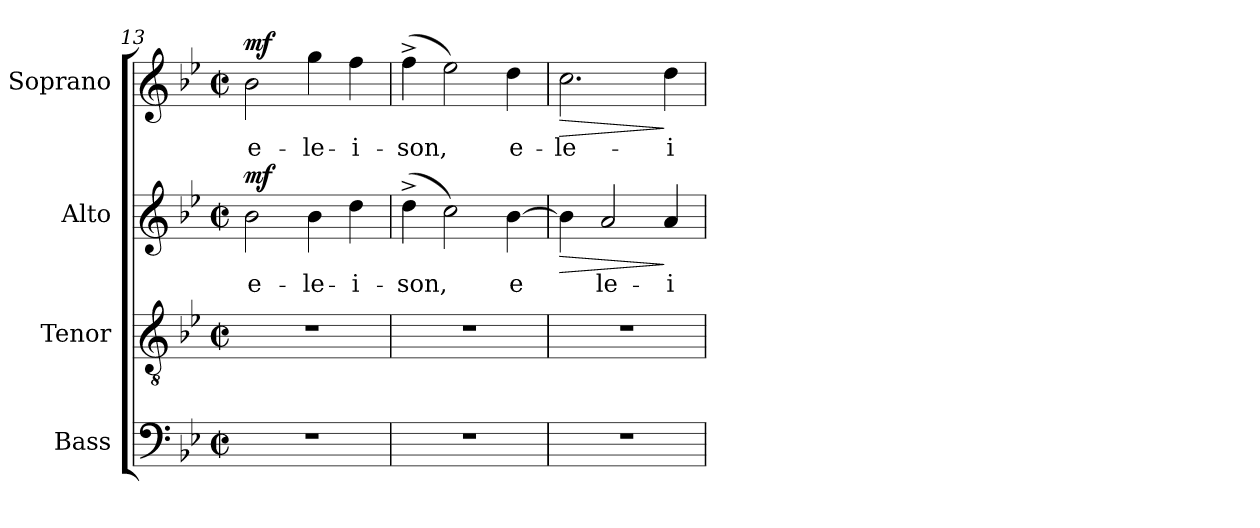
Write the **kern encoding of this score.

**kern	**kern	**kern	**text	**dynam	**kern	**text	**dynam
*part4	*part3	*part2	*part2	*part2	*part1	*part1	*part1
*staff4	*staff3	*staff2	*staff2	*staff2	*staff1	*staff1	*staff1
*I"Bass	*I"Tenor	*I"Alto	*	*	*I"Soprano	*	*
*I'B.	*I'T.	*I'A.	*	*	*I'S.	*	*
*clefF4	*clefGv2	*clefG2	*	*	*clefG2	*	*
*k[b-e-]	*k[b-e-]	*k[b-e-]	*	*	*k[b-e-]	*	*
*B-:	*B-:	*B-:	*	*	*B-:	*	*
*M2/2	*M2/2	*M2/2	*	*	*M2/2	*	*
*met(c|)	*met(c|)	*met(c|)	*	*	*met(c|)	*	*
=13	=13	=13	=13	=13	=13	=13	=13
!	!	!	!LO:LY:b:cj	!LO:DY:a	!	!LO:LY:b:cj	!LO:DY:a
1r	1r	2b-\	e-	mf	2b-\	e-	mf
!	!	!	!LO:LY:b:cj	!	!	!LO:LY:b:cj	!
.	.	4b-\	-le-	.	4gg\	-le-	.
!	!	!	!LO:LY:b:cj	!	!	!LO:LY:b:cj	!
.	.	4dd\	-i-	.	4ff\	-i-	.
=14	=14	=14	=14	=14	=14	=14	=14
!	!	!	!LO:LY:b:cj	!	!	!LO:LY:b:cj	!
1r	1r	(>4dd^>\	-son,	.	(>4ff^>\	-son,	.
!	!	!	!LO:LY:b:cj	!	!	!LO:LY:b:cj	!
.	.	2cc\)	.	.	2ee-\)	.	.
!	!	!	!LO:LY:b:cj	!	!	!LO:LY:b:cj	!
.	.	[>4b-\	e	.	4dd\	e-	.
=15	=15	=15	=15	=15	=15	=15	=15
!	!	!	!LO:LY:b:cj	!LO:HP:b	!	!LO:LY:b:cj	!LO:HP:b
1r	1r	4b-\]	.	>	2.cc\	-le-	>
!	!	!	!LO:LY:b:cj	!	!	!	!
.	.	2a/	le-	.	.	.	.
!	!	!	!LO:LY:b:cj	!	!	!LO:LY:b:cj	!
.	.	4a/	-i-	]	4dd\	-i-	]
=	=	=	=	=	=	=	=
*-	*-	*-	*-	*-	*-	*-	*-
